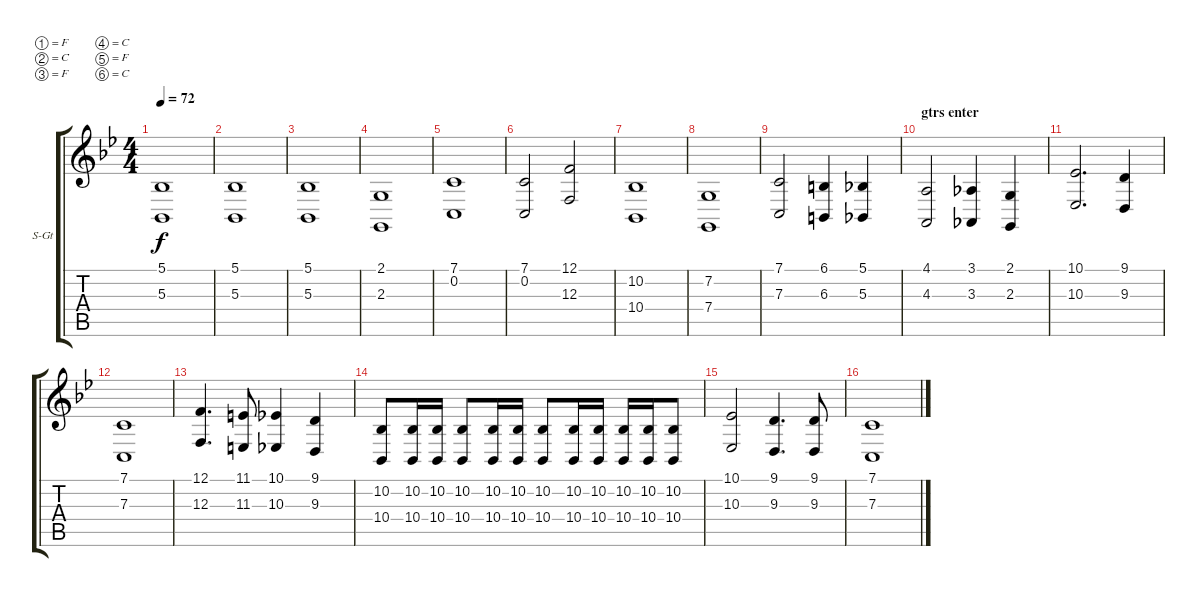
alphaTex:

\bracketExtendMode groupsimilarinstruments
\firstSystemTrackNameOrientation horizontal
\otherSystemsTrackNameOrientation horizontal
\track ("Piano (LH)" "S-Gt") {instrument brightacousticpiano}
\staff {score tabs}
\tuning (F2 C2 F1 C1 F0 C0)
\displaytranspose 12
\ts (4 4)
\tempo 72
\clef g2
\ks bb
(5.1 5.3).1{dy f} |
(5.1 5.3).1 |
(5.1 5.3).1 |
(2.1 2.3).1 |
(7.1 0.2).1 |
(7.1 0.2).2 (12.1 12.3).2 |
(10.2 10.4).1 |
(7.2 7.4).1 |
(7.1 7.3).2 (6.1 6.3).4 (5.1 5.3).4 |
\section ("" "gtrs enter")
(4.1 4.3).2 (3.1 3.3).4 (2.1 2.3).4 |
(10.1 10.3).2{d} (9.1 9.3).4 |
(7.1 7.3).1 |
(12.1 12.3).4{d} (11.1 11.3).8 (10.1 10.3).4 (9.1 9.3).4 |
(10.2 10.4).8 (10.2 10.4).16 (10.2 10.4).16 (10.2 10.4).8 (10.2 10.4).16 (10.2 10.4).16 (10.2 10.4).8 (10.2 10.4).16 (10.2 10.4).16 (10.2 10.4).16 (10.2 10.4).16 (10.2 10.4).8 |
(10.1 10.3).2 (9.1 9.3).4{d} (9.1 9.3).8 |
(7.1 7.3).1
